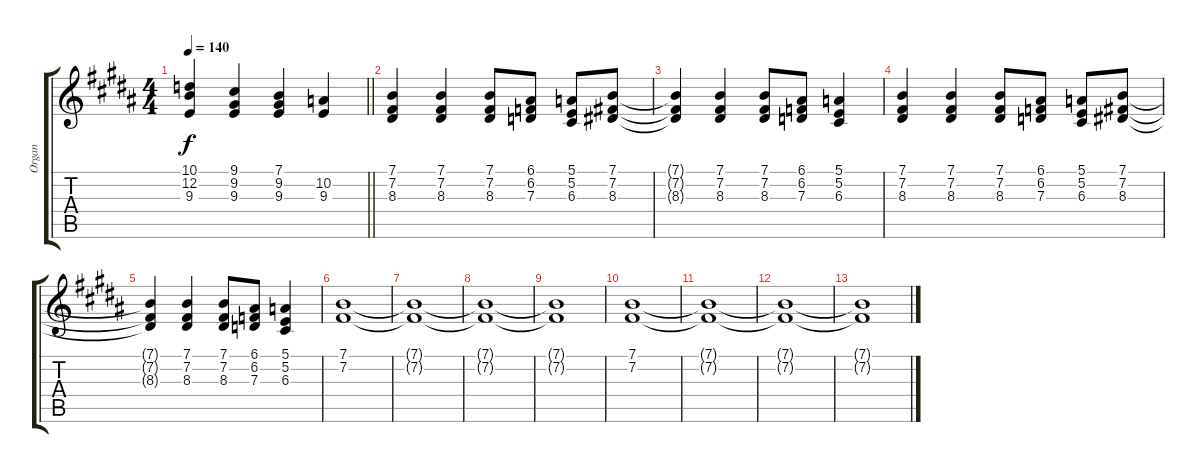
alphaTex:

\track ("Organ" "Organ") {instrument drawbarorgan}
\staff {score tabs}
\tuning (E4 B3 G3 D3 A2 E2) {hide}
\ts (4 4)
\tempo 140
\clef g2
\barLineRight lightlight
\ks b
(10.1 12.2 9.3).4{dy f} (9.1 9.2 9.3).4 (7.1 9.2 9.3).4 (10.2 9.3).4 |
(7.1 7.2 8.3).4 (7.1 7.2 8.3).4 (7.1 7.2 8.3).8 (6.1 6.2 7.3).8 (5.1 5.2 6.3).8 (7.1 7.2 8.3).8 |
(7.1{t} 7.2{t} 8.3{t}).4 (7.1 7.2 8.3).4 (7.1 7.2 8.3).8 (6.1 6.2 7.3).8 (5.1 5.2 6.3).4 |
(7.1 7.2 8.3).4 (7.1 7.2 8.3).4 (7.1 7.2 8.3).8 (6.1 6.2 7.3).8 (5.1 5.2 6.3).8 (7.1 7.2 8.3).8 |
(7.1{t} 7.2{t} 8.3{t}).4 (7.1 7.2 8.3).4 (7.1 7.2 8.3).8 (6.1 6.2 7.3).8 (5.1 5.2 6.3).4 |
(7.1 7.2).1 |
(7.1{t} 7.2{t}).1 |
(7.1{t} 7.2{t}).1 |
(7.1{t} 7.2{t}).1 |
(7.1 7.2).1 |
(7.1{t} 7.2{t}).1 |
(7.1{t} 7.2{t}).1 |
(7.1{t} 7.2{t}).1
